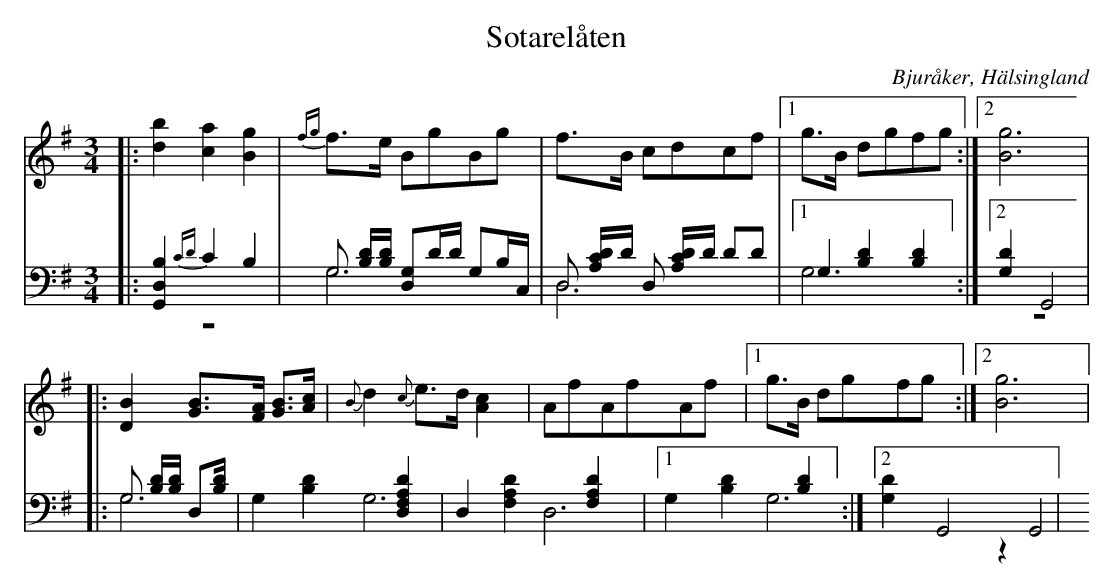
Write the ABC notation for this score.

X:1
T: Sotarelåten
O: Bjuråker, Hälsingland
M: 3/4
L: 1/8
K: G
V:1
V:2
V:3 merge
V:1
|:[d2b2] [c2a2] [B2g2]|{fg}f>e BgBg|f>B cdcf |1g>B dgfg :|2 [B6g6]|
|:[D2B2] [GB]>[FA] [GB]>[Ac]|{B}d2 {c}e>d [A2c2]|AfAfAf |1g>B dgfg :|2 [B6g6]|
V:2 clef=bass
|:[G,,2 D,2B,2] {CD}C2 B,2|G, [B,/ D/][B,/ D/] [G,D,]D/D/ G,B,/C,/|D, [A,/ C/ D/]D/ D, [A,/ C/ D/]D/ DD|1G,2 [B,2 D2] [B,2 D2]:|2 [G,2D2] G,,4|
|:G, [B,/ D/][B,/ D/] D,[B,/ D/]|G,2 [B,2 D2] [D,2 F,2A,2D2]|D,2 [F,2 A,2 D2] [F,2 A,2 D2]|1 G,2 [B,2 D2] [B,2 D2] :|2 [G,2D2] G,,4|
V:3 clef=bass
|:z6|G,6|D,6|1G,6:|2 z6|
|:G,6|G,6|D,6|1 G,6 :|2 z2 G,,4|
